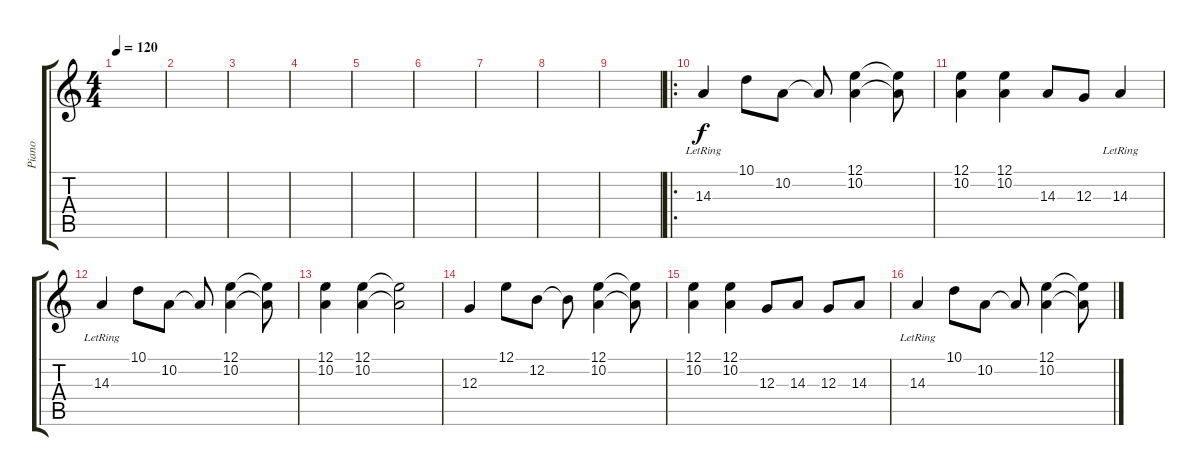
\track ("Piano" "Piano") {instrument acousticgrandpiano}
\staff {score tabs}
\tuning (E4 B3 G3 D3 A2 E2) {hide}
\ts (4 4)
\tempo 120
\clef g2
\ks c
|
|
|
|
|
|
|
|
|
\ro
14.3{lr}.4 10.1.8 10.2.8 10.2{t}.8 (12.1 10.2).4 (12.1{t} 10.2{t}).8 |
(12.1 10.2).4 (12.1 10.2).4 14.3.8 12.3.8 14.3{lr}.4 |
14.3{lr}.4 10.1.8 10.2.8 10.2{t}.8 (12.1 10.2).4 (12.1{t} 10.2{t}).8 |
(12.1 10.2).4 (12.1 10.2).4 (12.1{t} 10.2{t}).2 |
12.3.4 12.1.8 12.2.8 12.2{t}.8 (12.1 10.2).4 (12.1{t} 10.2{t}).8 |
(12.1 10.2).4 (12.1 10.2).4 12.3.8 14.3.8 12.3.8 14.3.8 |
14.3{lr}.4 10.1.8 10.2.8 10.2{t}.8 (12.1 10.2).4 (12.1{t} 10.2{t}).8
